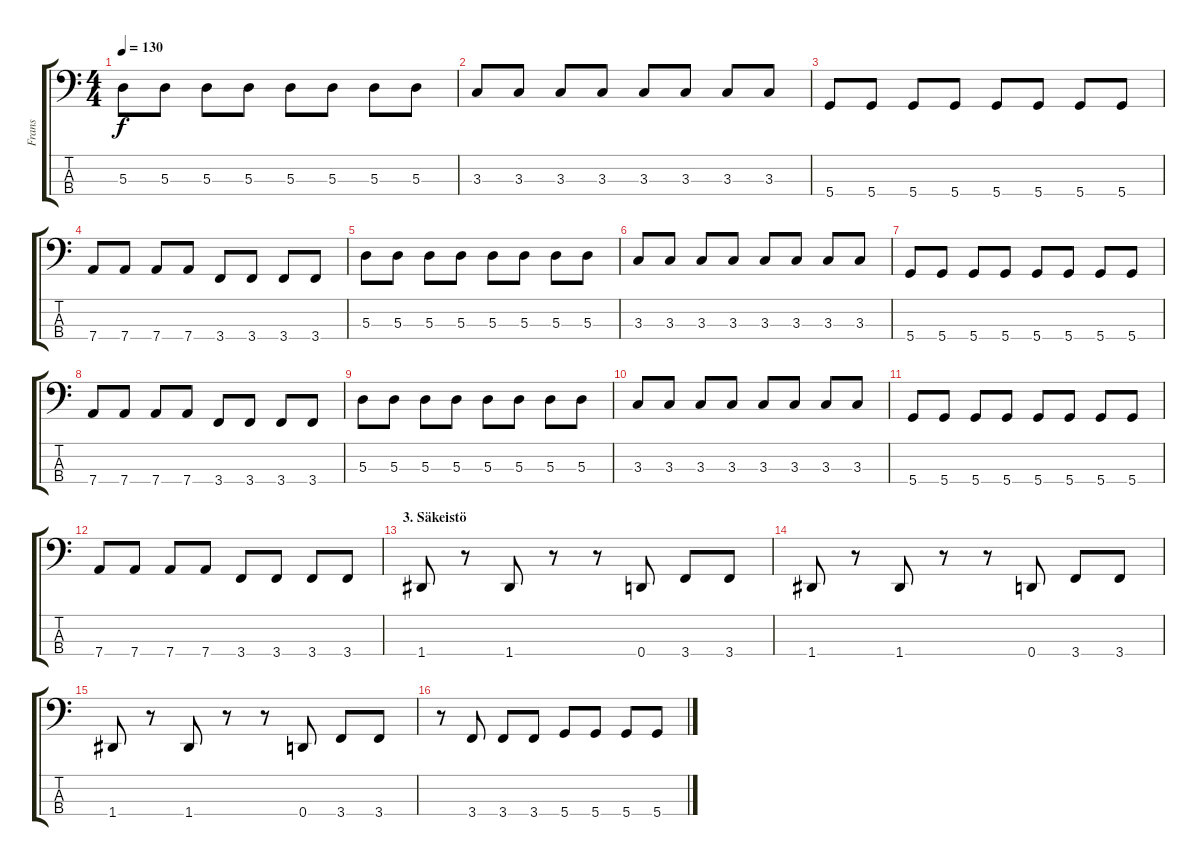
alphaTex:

\track ("Frans" "Frans") {instrument distortionguitar}
\staff {score tabs}
\tuning (G2 D2 A1 D1) {hide}
\ts (4 4)
\tempo 130
\clef f4
\ks c
5.3.8{dy f} 5.3.8 5.3.8 5.3.8 5.3.8 5.3.8 5.3.8 5.3.8 |
3.3.8 3.3.8 3.3.8 3.3.8 3.3.8 3.3.8 3.3.8 3.3.8 |
5.4.8 5.4.8 5.4.8 5.4.8 5.4.8 5.4.8 5.4.8 5.4.8 |
7.4.8 7.4.8 7.4.8 7.4.8 3.4.8 3.4.8 3.4.8 3.4.8 |
5.3.8 5.3.8 5.3.8 5.3.8 5.3.8 5.3.8 5.3.8 5.3.8 |
3.3.8 3.3.8 3.3.8 3.3.8 3.3.8 3.3.8 3.3.8 3.3.8 |
5.4.8 5.4.8 5.4.8 5.4.8 5.4.8 5.4.8 5.4.8 5.4.8 |
7.4.8 7.4.8 7.4.8 7.4.8 3.4.8 3.4.8 3.4.8 3.4.8 |
5.3.8 5.3.8 5.3.8 5.3.8 5.3.8 5.3.8 5.3.8 5.3.8 |
3.3.8 3.3.8 3.3.8 3.3.8 3.3.8 3.3.8 3.3.8 3.3.8 |
5.4.8 5.4.8 5.4.8 5.4.8 5.4.8 5.4.8 5.4.8 5.4.8 |
7.4.8 7.4.8 7.4.8 7.4.8 3.4.8 3.4.8 3.4.8 3.4.8 |
\section ("" "3. Säkeistö")
1.4.8 r.8 1.4.8 r.8 r.8 0.4.8 3.4.8 3.4.8 |
1.4.8 r.8 1.4.8 r.8 r.8 0.4.8 3.4.8 3.4.8 |
1.4.8 r.8 1.4.8 r.8 r.8 0.4.8 3.4.8 3.4.8 |
r.8 3.4.8 3.4.8 3.4.8 5.4.8 5.4.8 5.4.8 5.4.8
